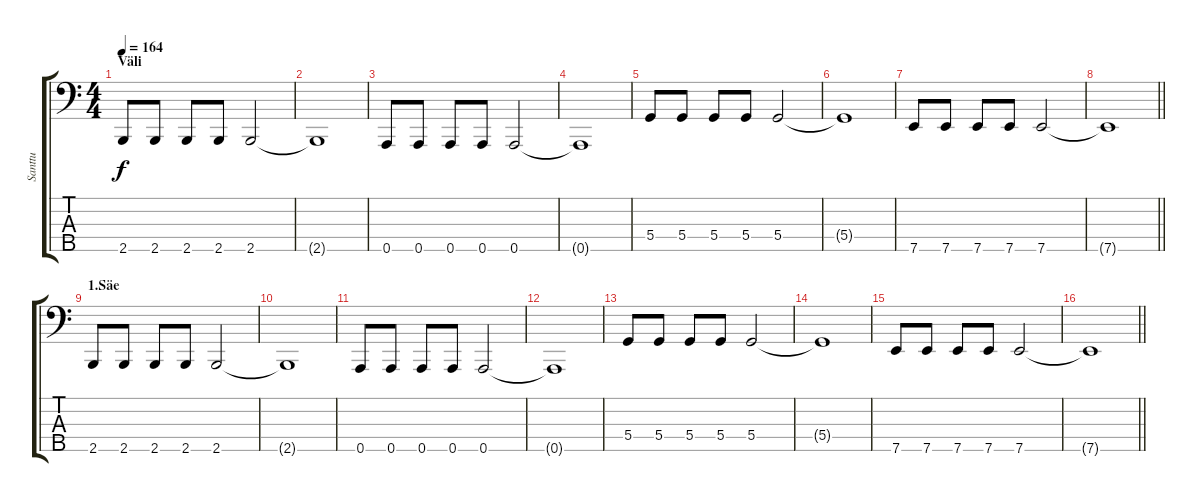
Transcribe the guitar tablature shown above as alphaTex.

\track ("Santtu" "Santtu") {instrument electricbasspick}
\staff {score tabs}
\tuning (G2 D2 A1 D1 A0) {hide}
\ts (4 4)
\section ("" "Väli")
\tempo 164
\clef f4
\ks c
2.5.8{dy f} 2.5.8 2.5.8 2.5.8 2.5.2 |
2.5{t}.1 |
0.5.8 0.5.8 0.5.8 0.5.8 0.5.2 |
0.5{t}.1 |
5.4.8 5.4.8 5.4.8 5.4.8 5.4.2 |
5.4{t}.1 |
7.5.8 7.5.8 7.5.8 7.5.8 7.5.2 |
\barLineRight lightlight
7.5{t}.1 |
\section ("" "1.Säe")
2.5.8 2.5.8 2.5.8 2.5.8 2.5.2 |
2.5{t}.1 |
0.5.8 0.5.8 0.5.8 0.5.8 0.5.2 |
0.5{t}.1 |
5.4.8 5.4.8 5.4.8 5.4.8 5.4.2 |
5.4{t}.1 |
7.5.8 7.5.8 7.5.8 7.5.8 7.5.2 |
\barLineRight lightlight
7.5{t}.1
